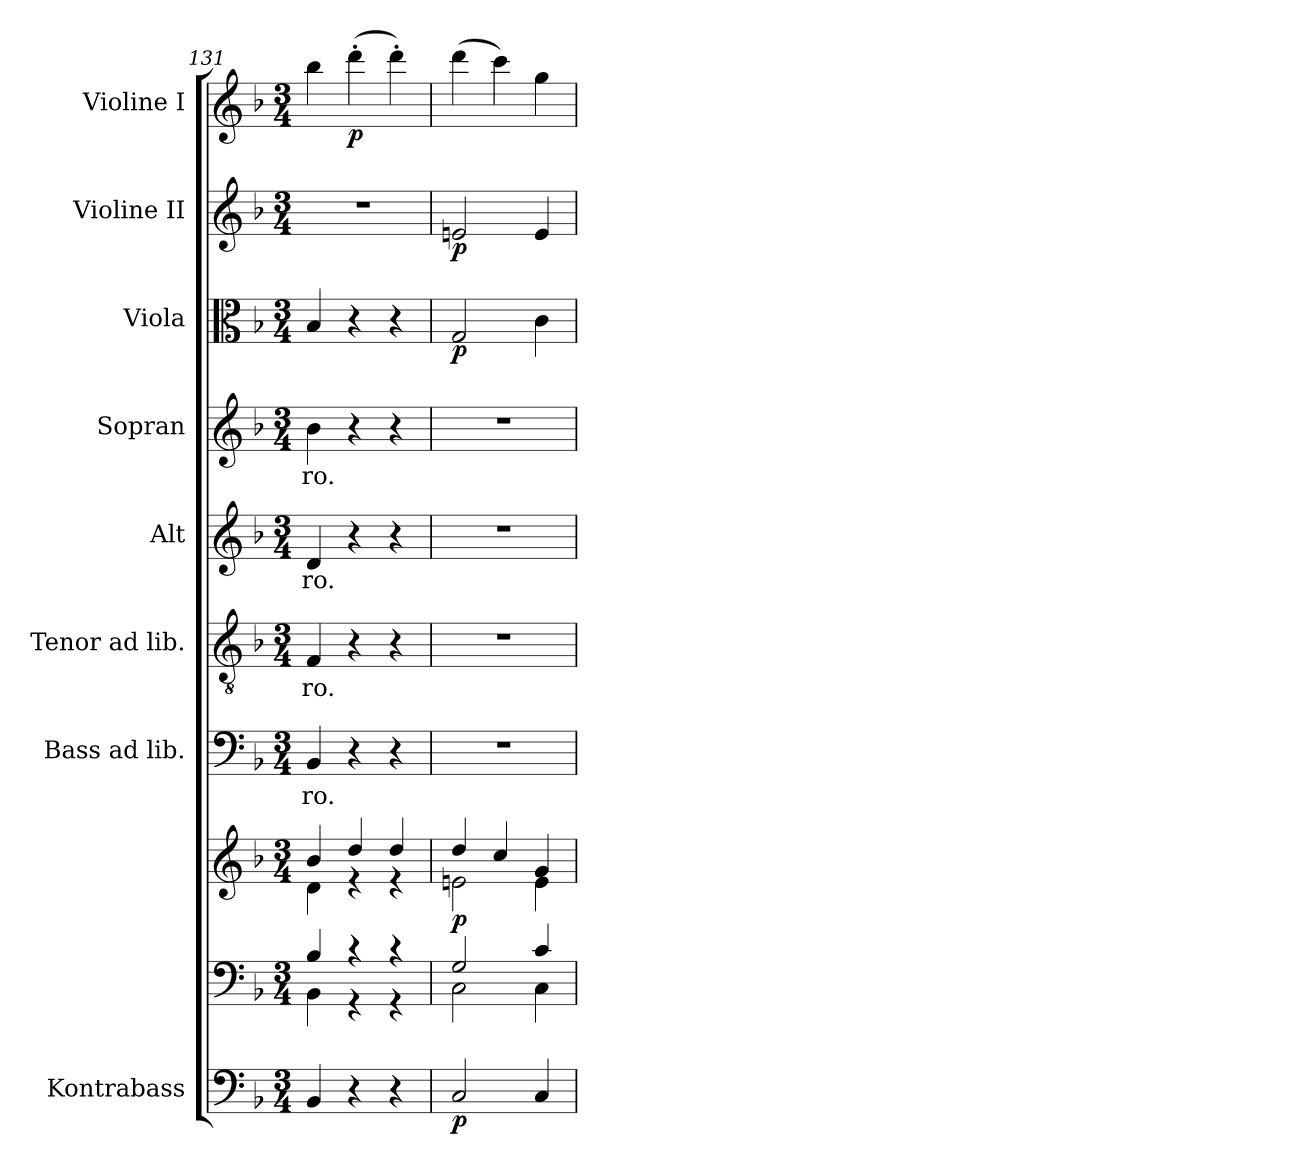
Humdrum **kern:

**kern	**dynam	**kern	**kern	**dynam	**kern	**text	**kern	**text	**kern	**text	**kern	**text	**kern	**dynam	**kern	**dynam	**kern	**dynam
*part9	*part9	*part8	*part8	*part8	*part7	*part7	*part6	*part6	*part5	*part5	*part4	*part4	*part3	*part3	*part2	*part2	*part1	*part1
*staff10	*staff10	*staff9	*staff8	*staff8/9	*staff7	*staff7	*staff6	*staff6	*staff5	*staff5	*staff4	*staff4	*staff3	*staff3	*staff2	*staff2	*staff1	*staff1
*I"Kontrabass	*	*	*	*	*I"Bass ad lib.	*	*I"Tenor ad lib.	*	*I"Alt	*	*I"Sopran	*	*I"Viola	*	*I"Violine II	*	*I"Violine I	*
*I'Kb.	*	*	*	*	*I'B.	*	*I'T.	*	*I'A.	*	*I'S.	*	*I'Vla.	*	*I'Vl. II	*	*I'Vl. I	*
!!LO:PB:g=z
*clefF4	*	*clefF4	*clefG2	*	*clefF4	*	*clefGv2	*	*clefG2	*	*clefG2	*	*clefC3	*	*clefG2	*	*clefG2	*
*ITrd7c12	*	*	*	*	*	*	*	*	*	*	*	*	*	*	*	*	*	*
*k[b-]	*	*k[b-]	*k[b-]	*	*k[b-]	*	*k[b-]	*	*k[b-]	*	*k[b-]	*	*k[b-]	*	*k[b-]	*	*k[b-]	*
*F:	*	*F:	*F:	*	*F:	*	*F:	*	*F:	*	*F:	*	*F:	*	*F:	*	*F:	*
*M3/4	*	*M3/4	*M3/4	*	*M3/4	*	*M3/4	*	*M3/4	*	*M3/4	*	*M3/4	*	*M3/4	*	*M3/4	*
=131	=131	=131	=131	=131	=131	=131	=131	=131	=131	=131	=131	=131	=131	=131	=131	=131	=131	=131
*	*	*^	*^	*	*	*	*	*	*	*	*	*	*	*	*	*	*	*
!	!	!	!	!	!	!	!	!LO:LY:b	!	!LO:LY:b	!	!LO:LY:b	!	!LO:LY:b	!	!	!	!	!	!
4BBB-/	.	4B-/	4BB-\	4b-/	4d\	.	4BB-/	-ro.	4F/	-ro.	4d/	-ro.	4b-\	-ro.	4B-/	.	2.r	.	4bb-\	.
!	!	!	!	!	!	!	!	!	!	!	!	!	!	!	!	!	!	!	!	!LO:DY:b
4r	.	4r	4r	4dd/	4re	.	4r	.	4r	.	4r	.	4r	.	4r	.	.	.	(>4ddd'>\	p
4r	.	4r	4r	4dd/	4re	.	4r	.	4r	.	4r	.	4r	.	4r	.	.	.	4ddd'>\)	.
=132	=132	=132	=132	=132	=132	=132	=132	=132	=132	=132	=132	=132	=132	=132	=132	=132	=132	=132	=132	=132
!	!LO:DY:b	!	!	!	!	!LO:DY:b	!	!	!	!	!	!	!	!	!	!LO:DY:b	!	!LO:DY:b	!	!
2CC/	p	2G/	2C\	4dd/	2en\	p	2.r	.	2.r	.	2.r	.	2.r	.	2G/	p	2en/	p	(>4ddd\	.
.	.	.	.	4cc/	.	.	.	.	.	.	.	.	.	.	.	.	.	.	4ccc\)	.
4CC/	.	4c/	4C\	4g/	4e\	.	.	.	.	.	.	.	.	.	4c\	.	4e/	.	4gg\	.
*	*	*v	*v	*	*	*	*	*	*	*	*	*	*	*	*	*	*	*	*	*
*	*	*	*v	*v	*	*	*	*	*	*	*	*	*	*	*	*	*	*	*
=	=	=	=	=	=	=	=	=	=	=	=	=	=	=	=	=	=	=
*-	*-	*-	*-	*-	*-	*-	*-	*-	*-	*-	*-	*-	*-	*-	*-	*-	*-	*-
